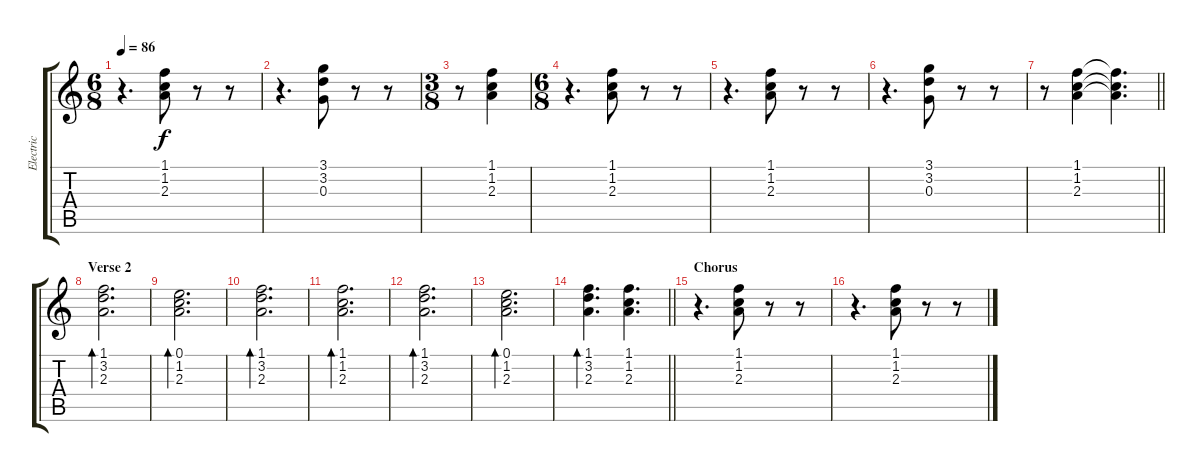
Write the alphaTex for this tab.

\track ("Electric" "Electric") {instrument overdrivenguitar}
\staff {score tabs}
\tuning (E4 B3 G3 D3 A2 E2) {hide}
\ts (6 8)
\tempo 86
\clef g2
\ks c
r.4{d dy f} (1.1 1.2 2.3).8 r.8 r.8 |
r.4{d} (3.1 3.2 0.3).8 r.8 r.8 |
\ts (3 8)
r.8 (1.1 1.2 2.3).4 |
\ts (6 8)
r.4{d} (1.1 1.2 2.3).8 r.8 r.8 |
r.4{d} (1.1 1.2 2.3).8 r.8 r.8 |
r.4{d} (3.1 3.2 0.3).8 r.8 r.8 |
\barLineRight lightlight
r.8 (1.1 1.2 2.3).4 (1.1{t} 1.2{t} 2.3{t}).4{d} |
\section ("" "Verse 2")
(1.1 3.2 2.3).2{d bd 240} |
(0.1 1.2 2.3).2{d bd 240} |
(1.1 3.2 2.3).2{d bd 240} |
(1.1 1.2 2.3).2{d bd 240} |
(1.1 3.2 2.3).2{d bd 240} |
(0.1 1.2 2.3).2{d bd 240} |
\barLineRight lightlight
(1.1 3.2 2.3).4{d bd 240} (1.1 1.2 2.3).4{d} |
\section ("" "Chorus")
r.4{d} (1.1 1.2 2.3).8 r.8 r.8 |
r.4{d} (1.1 1.2 2.3).8 r.8 r.8
